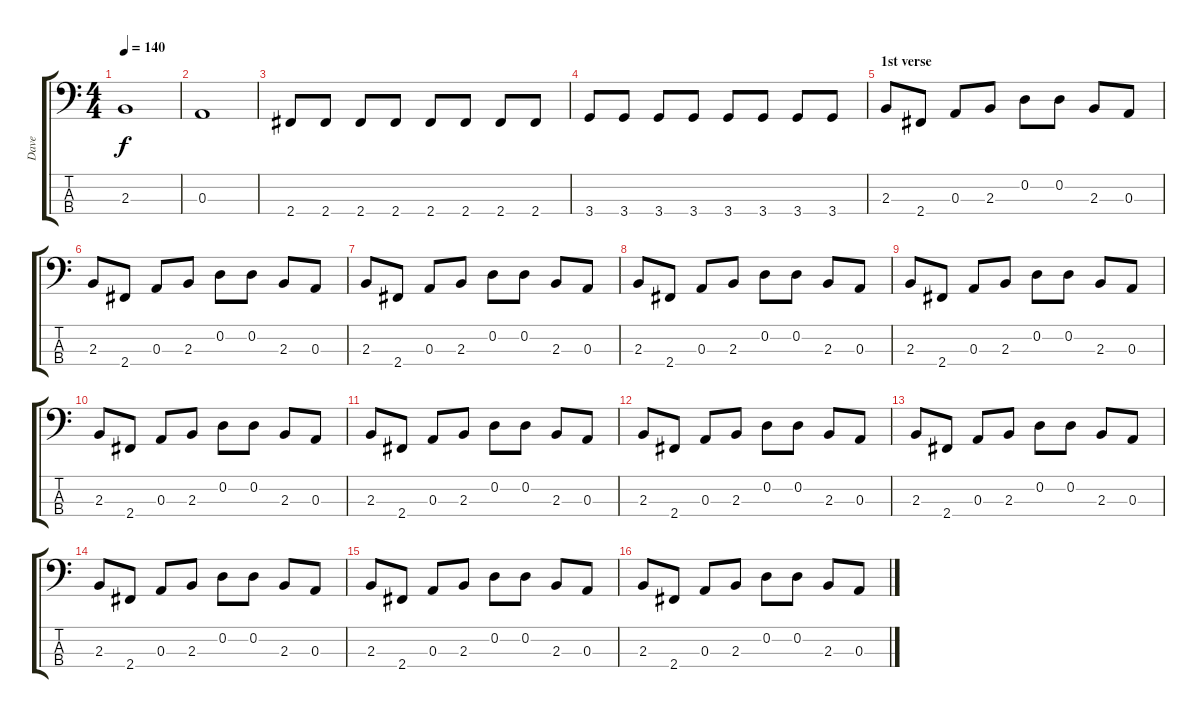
\track ("Dave" "Dave") {instrument electricbassfinger}
\staff {score tabs}
\tuning (G2 D2 A1 E1) {hide}
\ts (4 4)
\tempo 140
\clef f4
\ks c
2.3.1{dy f} |
0.3.1 |
2.4.8 2.4.8 2.4.8 2.4.8 2.4.8 2.4.8 2.4.8 2.4.8 |
3.4.8 3.4.8 3.4.8 3.4.8 3.4.8 3.4.8 3.4.8 3.4.8 |
\section ("" "1st verse")
2.3.8 2.4.8 0.3.8 2.3.8 0.2.8 0.2.8 2.3.8 0.3.8 |
2.3.8 2.4.8 0.3.8 2.3.8 0.2.8 0.2.8 2.3.8 0.3.8 |
2.3.8 2.4.8 0.3.8 2.3.8 0.2.8 0.2.8 2.3.8 0.3.8 |
2.3.8 2.4.8 0.3.8 2.3.8 0.2.8 0.2.8 2.3.8 0.3.8 |
2.3.8 2.4.8 0.3.8 2.3.8 0.2.8 0.2.8 2.3.8 0.3.8 |
2.3.8 2.4.8 0.3.8 2.3.8 0.2.8 0.2.8 2.3.8 0.3.8 |
2.3.8 2.4.8 0.3.8 2.3.8 0.2.8 0.2.8 2.3.8 0.3.8 |
2.3.8 2.4.8 0.3.8 2.3.8 0.2.8 0.2.8 2.3.8 0.3.8 |
2.3.8 2.4.8 0.3.8 2.3.8 0.2.8 0.2.8 2.3.8 0.3.8 |
2.3.8 2.4.8 0.3.8 2.3.8 0.2.8 0.2.8 2.3.8 0.3.8 |
2.3.8 2.4.8 0.3.8 2.3.8 0.2.8 0.2.8 2.3.8 0.3.8 |
2.3.8 2.4.8 0.3.8 2.3.8 0.2.8 0.2.8 2.3.8 0.3.8
